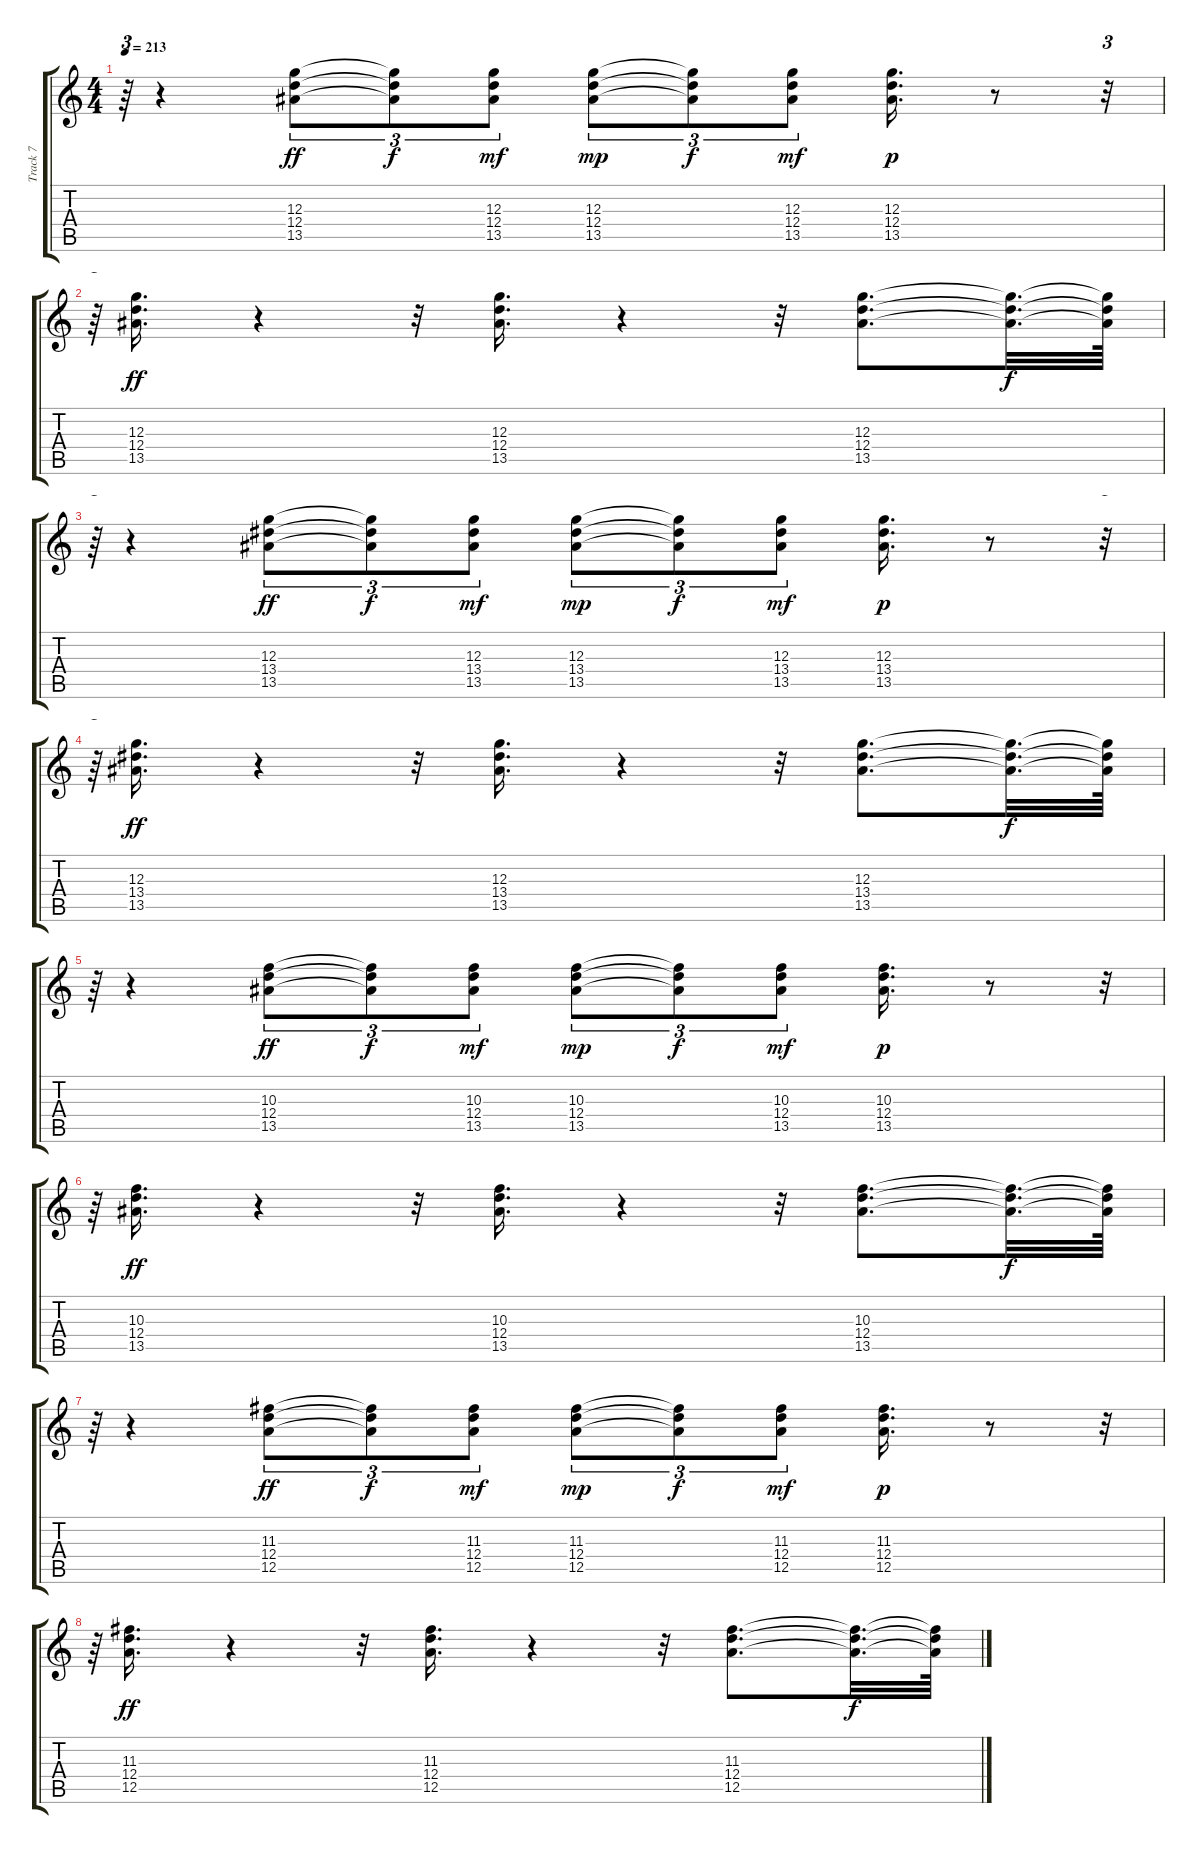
\track ("Track 7" "Track 7") {instrument electricguitarjazz}
\staff {score tabs}
\tuning (E4 B3 G3 D3 A2 E2) {hide}
\ts (4 4)
\tempo 213
\clef g2
\ks c
r.64{tu (3 2) dy f} r.4 (12.3 12.4 13.5).8{tu (3 2) dy ff} (12.3{t} 12.4{t} 13.5{t}).8{tu (3 2) dy f} (12.3 12.4 13.5).8{tu (3 2) dy mf} (12.3 12.4 13.5).8{tu (3 2) dy mp} (12.3{t} 12.4{t} 13.5{t}).8{tu (3 2) dy f} (12.3 12.4 13.5).8{tu (3 2) dy mf} (12.3 12.4 13.5).16{d dy p} r.8 r.32{tu (3 2)} |
r.64{tu (3 2)} (12.3 12.4 13.5).16{d dy ff} r.4 r.32 (12.3 12.4 13.5).16{d} r.4 r.32 (12.3 12.4 13.5).8{d} (12.3{t} 12.4{t} 13.5{t}).32{d dy f} (12.3{t} 12.4{t} 13.5{t}).64 |
r.64{tu (3 2)} r.4 (12.3 13.4 13.5).8{tu (3 2) dy ff} (12.3{t} 13.4{t} 13.5{t}).8{tu (3 2) dy f} (12.3 13.4 13.5).8{tu (3 2) dy mf} (12.3 13.4 13.5).8{tu (3 2) dy mp} (12.3{t} 13.4{t} 13.5{t}).8{tu (3 2) dy f} (12.3 13.4 13.5).8{tu (3 2) dy mf} (12.3 13.4 13.5).16{d dy p} r.8 r.32{tu (3 2)} |
r.64{tu (3 2)} (12.3 13.4 13.5).16{d dy ff} r.4 r.32 (12.3 13.4 13.5).16{d} r.4 r.32 (12.3 13.4 13.5).8{d} (12.3{t} 13.4{t} 13.5{t}).32{d dy f} (12.3{t} 13.4{t} 13.5{t}).64 |
r.64{tu (3 2)} r.4 (10.3 12.4 13.5).8{tu (3 2) dy ff} (10.3{t} 12.4{t} 13.5{t}).8{tu (3 2) dy f} (10.3 12.4 13.5).8{tu (3 2) dy mf} (10.3 12.4 13.5).8{tu (3 2) dy mp} (10.3{t} 12.4{t} 13.5{t}).8{tu (3 2) dy f} (10.3 12.4 13.5).8{tu (3 2) dy mf} (10.3 12.4 13.5).16{d dy p} r.8 r.32{tu (3 2)} |
r.64{tu (3 2)} (10.3 12.4 13.5).16{d dy ff} r.4 r.32 (10.3 12.4 13.5).16{d} r.4 r.32 (10.3 12.4 13.5).8{d} (10.3{t} 12.4{t} 13.5{t}).32{d dy f} (10.3{t} 12.4{t} 13.5{t}).64 |
r.64{tu (3 2)} r.4 (11.3 12.4 12.5).8{tu (3 2) dy ff} (11.3{t} 12.4{t} 12.5{t}).8{tu (3 2) dy f} (11.3 12.4 12.5).8{tu (3 2) dy mf} (11.3 12.4 12.5).8{tu (3 2) dy mp} (11.3{t} 12.4{t} 12.5{t}).8{tu (3 2) dy f} (11.3 12.4 12.5).8{tu (3 2) dy mf} (11.3 12.4 12.5).16{d dy p} r.8 r.32{tu (3 2)} |
r.64{tu (3 2)} (11.3 12.4 12.5).16{d dy ff} r.4 r.32 (11.3 12.4 12.5).16{d} r.4 r.32 (11.3 12.4 12.5).8{d} (11.3{t} 12.4{t} 12.5{t}).32{d dy f} (11.3{t} 12.4{t} 12.5{t}).64
